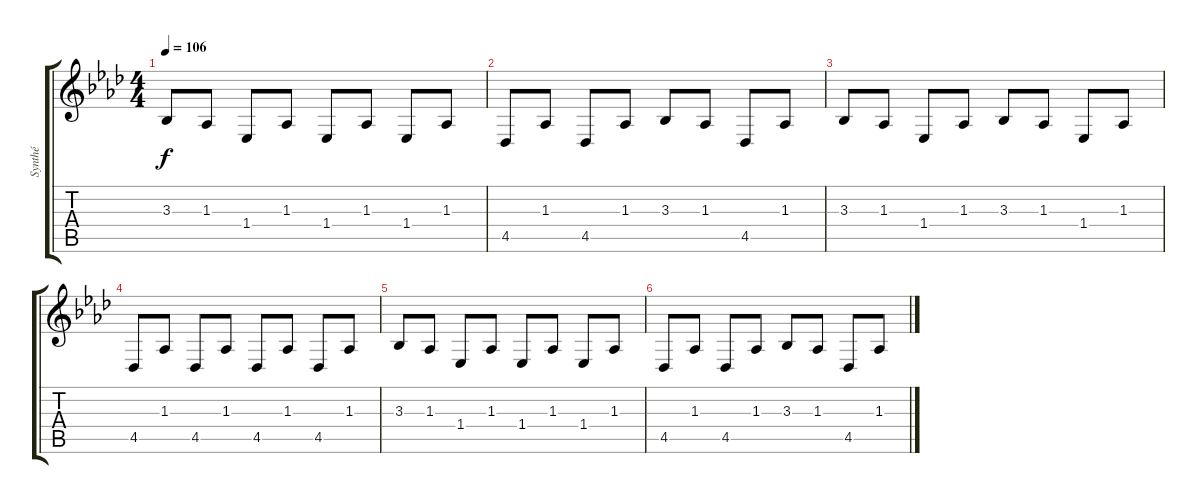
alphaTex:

\track ("Synthé" "Synthé") {instrument pad1newage}
\staff {score tabs}
\tuning (E4 B3 G3 D3 A2 E2) {hide}
\ts (4 4)
\tempo 106
\clef g2
\ks ab
3.3.8{dy f} 1.3.8 1.4.8 1.3.8 1.4.8 1.3.8 1.4.8 1.3.8 |
4.5.8 1.3.8 4.5.8 1.3.8 3.3.8 1.3.8 4.5.8 1.3.8 |
3.3.8 1.3.8 1.4.8 1.3.8 3.3.8 1.3.8 1.4.8 1.3.8 |
4.5.8 1.3.8 4.5.8 1.3.8 4.5.8 1.3.8 4.5.8 1.3.8 |
3.3.8 1.3.8 1.4.8 1.3.8 1.4.8 1.3.8 1.4.8 1.3.8 |
4.5.8 1.3.8 4.5.8 1.3.8 3.3.8 1.3.8 4.5.8 1.3.8
